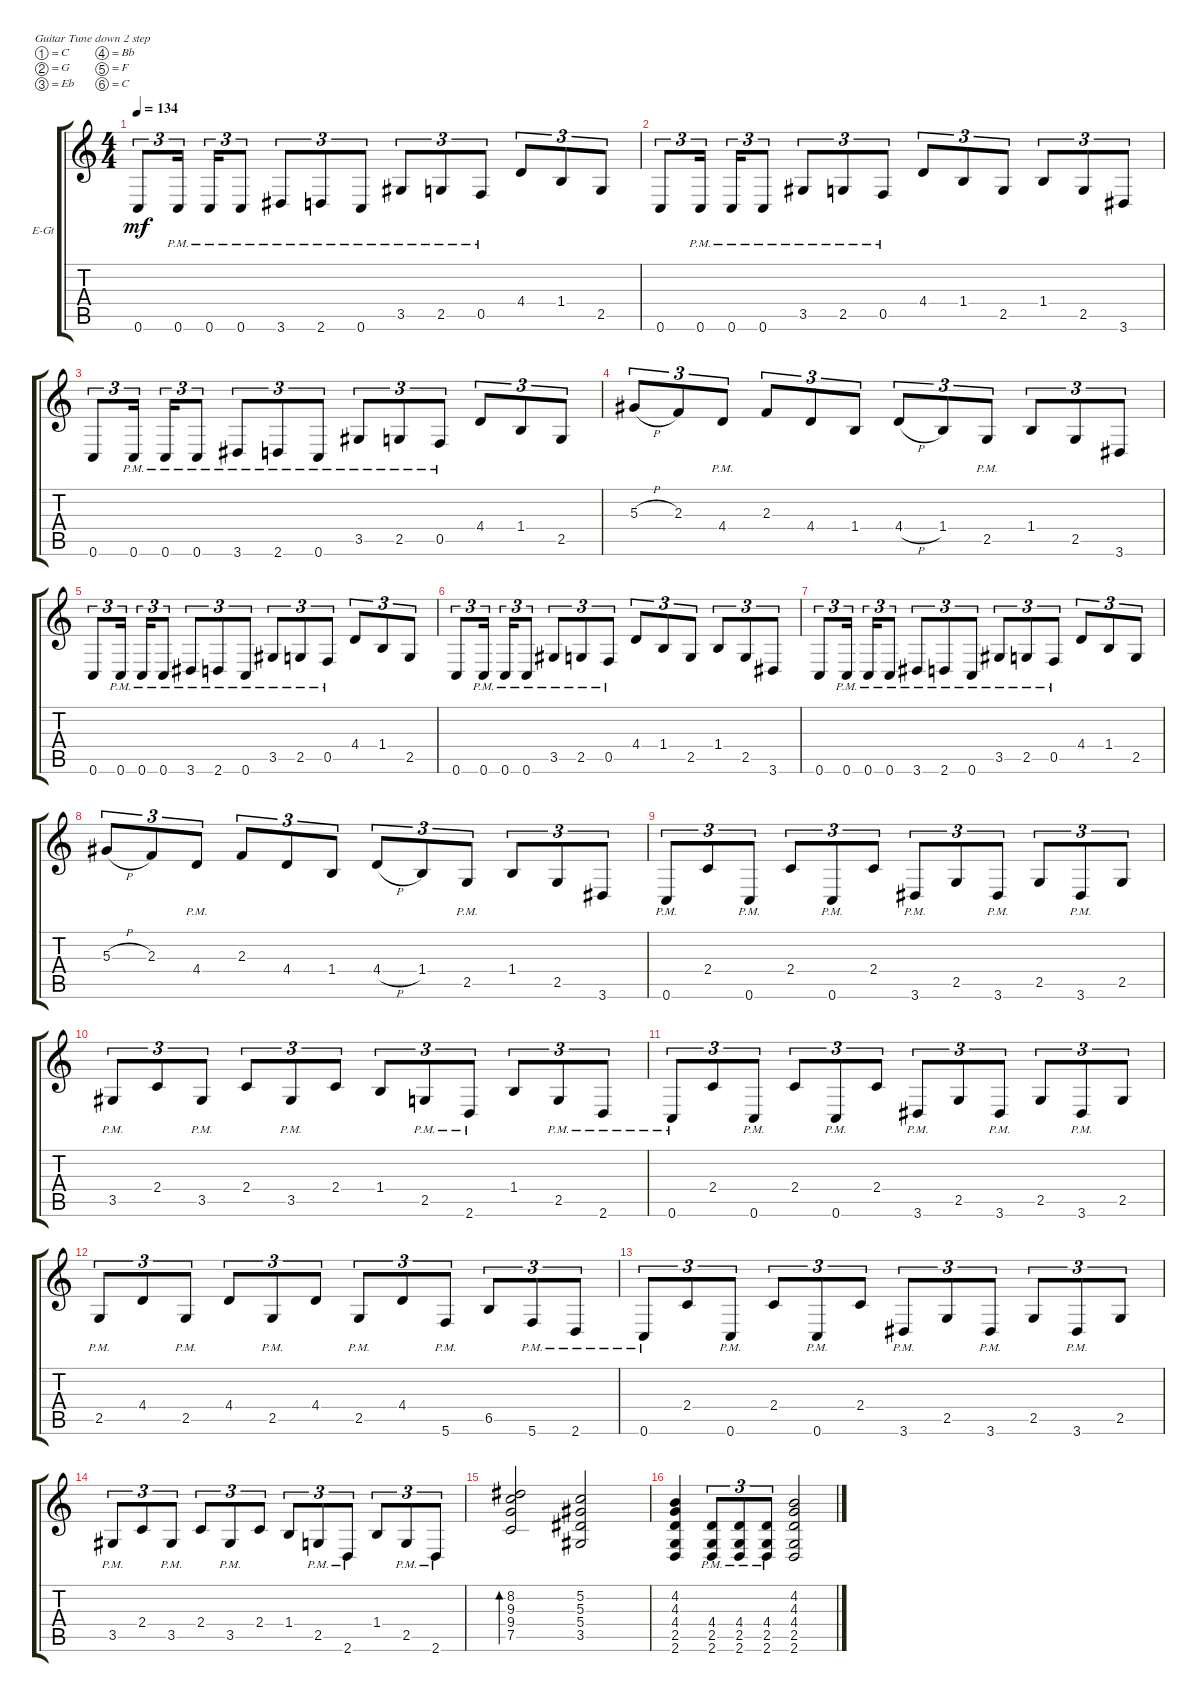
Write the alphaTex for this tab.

\defaultSystemsLayout 4
\bracketExtendMode groupsimilarinstruments
\firstSystemTrackNameOrientation horizontal
\otherSystemsTrackNameOrientation horizontal
\track ("Eschbach Rhythm" "E-Gt") {instrument overdrivenguitar}
\staff {score tabs}
\tuning (C4 G3 Eb3 Bb2 F2 C2)
\ts (4 4)
\tempo 134
\clef g2
\ks c
0.6.8{tu (3 2) dy mf instrument overdrivenguitar} 0.6{pm}.16{tu (3 2)} 0.6{pm}.16{tu (3 2)} 0.6{pm}.8{tu (3 2)} 3.6{pm}.8{tu (3 2)} 2.6{pm}.8{tu (3 2)} 0.6{pm}.8{tu (3 2)} 3.5{pm}.8{tu (3 2)} 2.5{pm}.8{tu (3 2)} 0.5{pm}.8{tu (3 2)} 4.4.8{tu (3 2)} 1.4.8{tu (3 2)} 2.5.8{tu (3 2)} |
0.6.8{tu (3 2)} 0.6{pm}.16{tu (3 2)} 0.6{pm}.16{tu (3 2)} 0.6{pm}.8{tu (3 2)} 3.5{pm}.8{tu (3 2)} 2.5{pm}.8{tu (3 2)} 0.5{pm}.8{tu (3 2)} 4.4.8{tu (3 2)} 1.4.8{tu (3 2)} 2.5.8{tu (3 2)} 1.4.8{tu (3 2)} 2.5.8{tu (3 2)} 3.6.8{tu (3 2)} |
0.6.8{tu (3 2)} 0.6{pm}.16{tu (3 2)} 0.6{pm}.16{tu (3 2)} 0.6{pm}.8{tu (3 2)} 3.6{pm}.8{tu (3 2)} 2.6{pm}.8{tu (3 2)} 0.6{pm}.8{tu (3 2)} 3.5{pm}.8{tu (3 2)} 2.5{pm}.8{tu (3 2)} 0.5{pm}.8{tu (3 2)} 4.4.8{tu (3 2)} 1.4.8{tu (3 2)} 2.5.8{tu (3 2)} |
5.3{h}.8{tu (3 2)} 2.3.8{tu (3 2)} 4.4{pm}.8{tu (3 2)} 2.3.8{tu (3 2)} 4.4.8{tu (3 2)} 1.4.8{tu (3 2)} 4.4{h}.8{tu (3 2)} 1.4.8{tu (3 2)} 2.5{pm}.8{tu (3 2)} 1.4.8{tu (3 2)} 2.5.8{tu (3 2)} 3.6.8{tu (3 2)} |
0.6.8{tu (3 2)} 0.6{pm}.16{tu (3 2)} 0.6{pm}.16{tu (3 2)} 0.6{pm}.8{tu (3 2)} 3.6{pm}.8{tu (3 2)} 2.6{pm}.8{tu (3 2)} 0.6{pm}.8{tu (3 2)} 3.5{pm}.8{tu (3 2)} 2.5{pm}.8{tu (3 2)} 0.5{pm}.8{tu (3 2)} 4.4.8{tu (3 2)} 1.4.8{tu (3 2)} 2.5.8{tu (3 2)} |
0.6.8{tu (3 2)} 0.6{pm}.16{tu (3 2)} 0.6{pm}.16{tu (3 2)} 0.6{pm}.8{tu (3 2)} 3.5{pm}.8{tu (3 2)} 2.5{pm}.8{tu (3 2)} 0.5{pm}.8{tu (3 2)} 4.4.8{tu (3 2)} 1.4.8{tu (3 2)} 2.5.8{tu (3 2)} 1.4.8{tu (3 2)} 2.5.8{tu (3 2)} 3.6.8{tu (3 2)} |
0.6.8{tu (3 2)} 0.6{pm}.16{tu (3 2)} 0.6{pm}.16{tu (3 2)} 0.6{pm}.8{tu (3 2)} 3.6{pm}.8{tu (3 2)} 2.6{pm}.8{tu (3 2)} 0.6{pm}.8{tu (3 2)} 3.5{pm}.8{tu (3 2)} 2.5{pm}.8{tu (3 2)} 0.5{pm}.8{tu (3 2)} 4.4.8{tu (3 2)} 1.4.8{tu (3 2)} 2.5.8{tu (3 2)} |
5.3{h}.8{tu (3 2)} 2.3.8{tu (3 2)} 4.4{pm}.8{tu (3 2)} 2.3.8{tu (3 2)} 4.4.8{tu (3 2)} 1.4.8{tu (3 2)} 4.4{h}.8{tu (3 2)} 1.4.8{tu (3 2)} 2.5{pm}.8{tu (3 2)} 1.4.8{tu (3 2)} 2.5.8{tu (3 2)} 3.6.8{tu (3 2)} |
0.6{pm}.8{tu (3 2)} 2.4.8{tu (3 2)} 0.6{pm}.8{tu (3 2)} 2.4.8{tu (3 2)} 0.6{pm}.8{tu (3 2)} 2.4.8{tu (3 2)} 3.6{pm}.8{tu (3 2)} 2.5.8{tu (3 2)} 3.6{pm}.8{tu (3 2)} 2.5.8{tu (3 2)} 3.6{pm}.8{tu (3 2)} 2.5.8{tu (3 2)} |
3.5{pm}.8{tu (3 2)} 2.4.8{tu (3 2)} 3.5{pm}.8{tu (3 2)} 2.4.8{tu (3 2)} 3.5{pm}.8{tu (3 2)} 2.4.8{tu (3 2)} 1.4.8{tu (3 2)} 2.5{pm}.8{tu (3 2)} 2.6{pm}.8{tu (3 2)} 1.4.8{tu (3 2)} 2.5{pm}.8{tu (3 2)} 2.6{pm}.8{tu (3 2)} |
0.6{pm}.8{tu (3 2)} 2.4.8{tu (3 2)} 0.6{pm}.8{tu (3 2)} 2.4.8{tu (3 2)} 0.6{pm}.8{tu (3 2)} 2.4.8{tu (3 2)} 3.6{pm}.8{tu (3 2)} 2.5.8{tu (3 2)} 3.6{pm}.8{tu (3 2)} 2.5.8{tu (3 2)} 3.6{pm}.8{tu (3 2)} 2.5.8{tu (3 2)} |
2.5{pm}.8{tu (3 2)} 4.4.8{tu (3 2)} 2.5{pm}.8{tu (3 2)} 4.4.8{tu (3 2)} 2.5{pm}.8{tu (3 2)} 4.4.8{tu (3 2)} 2.5{pm}.8{tu (3 2)} 4.4.8{tu (3 2)} 5.6{pm}.8{tu (3 2)} 6.5.8{tu (3 2)} 5.6{pm}.8{tu (3 2)} 2.6{pm}.8{tu (3 2)} |
0.6{pm}.8{tu (3 2)} 2.4.8{tu (3 2)} 0.6{pm}.8{tu (3 2)} 2.4.8{tu (3 2)} 0.6{pm}.8{tu (3 2)} 2.4.8{tu (3 2)} 3.6{pm}.8{tu (3 2)} 2.5.8{tu (3 2)} 3.6{pm}.8{tu (3 2)} 2.5.8{tu (3 2)} 3.6{pm}.8{tu (3 2)} 2.5.8{tu (3 2)} |
3.5{pm}.8{tu (3 2)} 2.4.8{tu (3 2)} 3.5{pm}.8{tu (3 2)} 2.4.8{tu (3 2)} 3.5{pm}.8{tu (3 2)} 2.4.8{tu (3 2)} 1.4.8{tu (3 2)} 2.5{pm}.8{tu (3 2)} 2.6{pm}.8{tu (3 2)} 1.4.8{tu (3 2)} 2.5{pm}.8{tu (3 2)} 2.6{pm}.8{tu (3 2)} |
(8.2 9.3 9.4 7.5).2{bd 82} (3.5 5.4 5.3 5.2).2 |
(2.5 4.4 4.3 4.2 2.6).4 (2.5{pm} 2.6{pm} 4.4{pm}).8{tu (3 2)} (2.5{pm} 2.6{pm} 4.4{pm}).8{tu (3 2)} (2.5{pm} 2.6{pm} 4.4{pm}).8{tu (3 2)} (2.5 4.4 4.3 4.2 2.6).2
